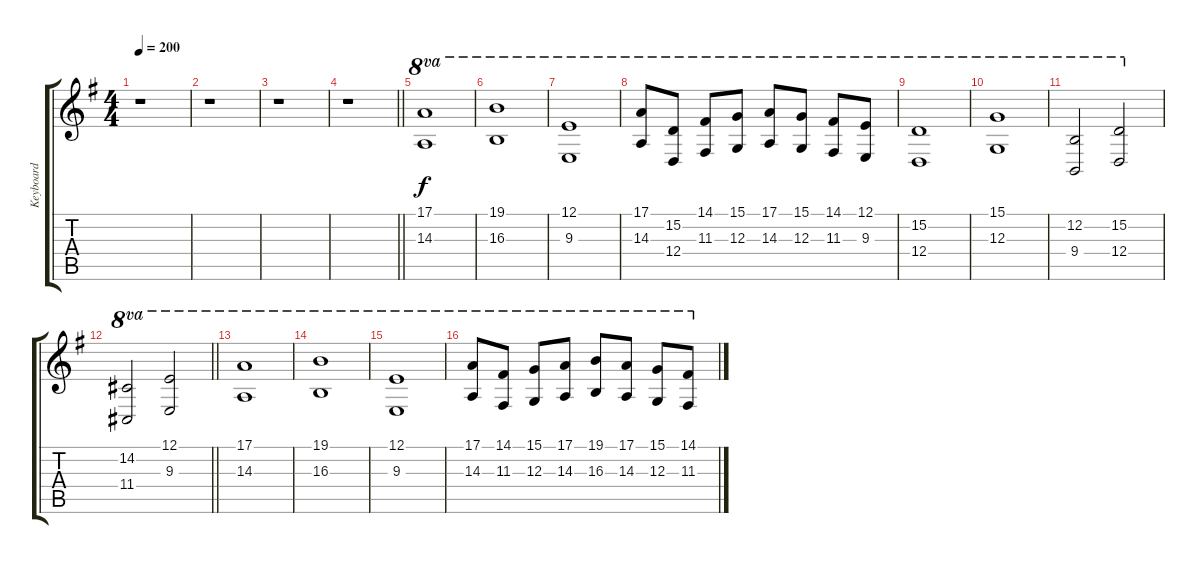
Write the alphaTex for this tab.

\track ("Keyboard" "Keyboard") {instrument lead1square}
\staff {score tabs}
\tuning (E4 B3 G3 D3 A2 E2) {hide}
\ts (4 4)
\tempo 200
\clef g2
\ks g
r.1{dy f} |
r.1 |
r.1 |
\barLineRight lightlight
r.1 |
\section ("" "")
(17.1 14.3).1{ot 8va volume 12 instrument stringensemble1} |
(19.1 16.3).1{ot 8va} |
(12.1 9.3).1{ot 8va} |
(17.1 14.3).8{ot 8va} (15.2 12.4).8{ot 8va} (14.1 11.3).8{ot 8va} (15.1 12.3).8{ot 8va} (17.1 14.3).8{ot 8va} (15.1 12.3).8{ot 8va} (14.1 11.3).8{ot 8va} (12.1 9.3).8{ot 8va} |
(15.2 12.4).1{ot 8va} |
(15.1 12.3).1{ot 8va} |
(12.2 9.4).2{ot 8va} (15.2 12.4).2{ot 8va} |
\barLineRight lightlight
(14.2 11.4).2{ot 8va} (12.1 9.3).2{ot 8va} |
\section ("" "")
(17.1 14.3).1{ot 8va} |
(19.1 16.3).1{ot 8va} |
(12.1 9.3).1{ot 8va} |
(17.1 14.3).8{ot 8va} (14.1 11.3).8{ot 8va} (15.1 12.3).8{ot 8va} (17.1 14.3).8{ot 8va} (19.1 16.3).8{ot 8va} (17.1 14.3).8{ot 8va} (15.1 12.3).8{ot 8va} (14.1 11.3).8{ot 8va}
